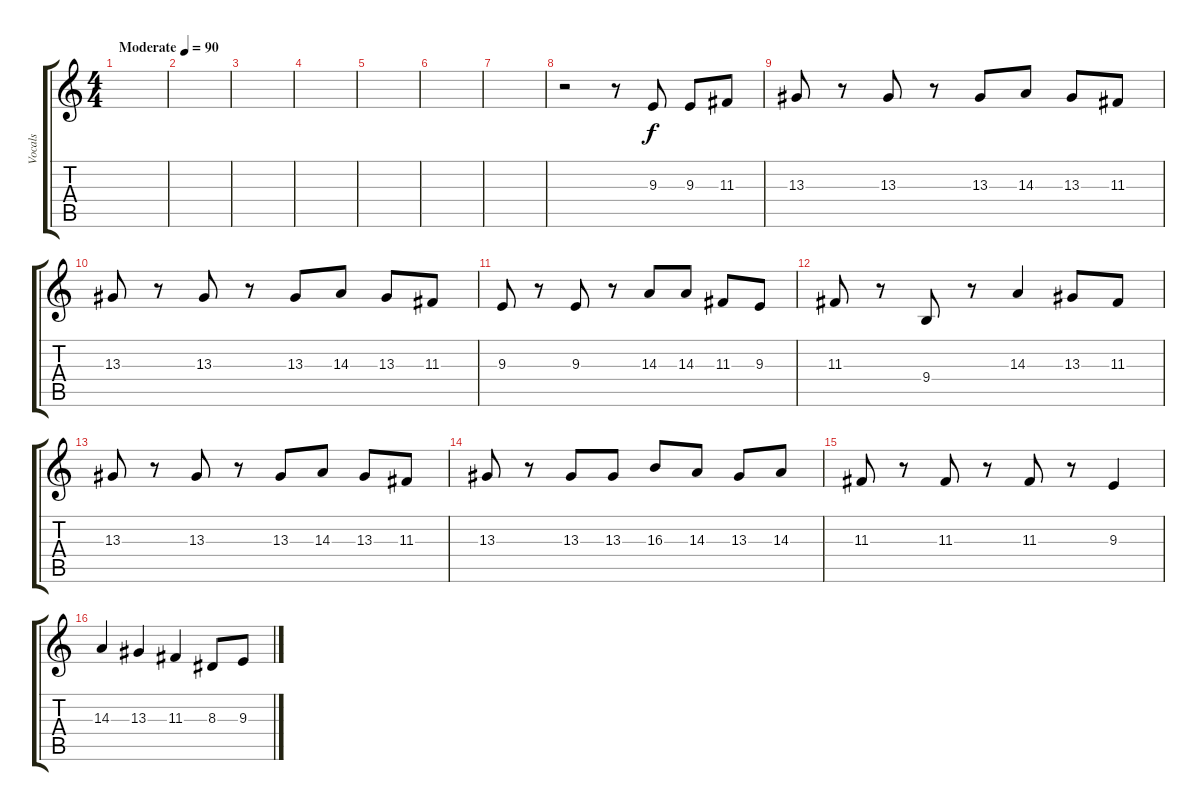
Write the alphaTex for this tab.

\track ("Vocals" "Vocals") {instrument sopranosax}
\staff {score tabs}
\tuning (E4 B3 G3 D3 A2 E2) {hide}
\ts (4 4)
\tempo (90 "Moderate")
\clef g2
\ks c
|
|
|
|
|
|
|
r.2 r.8 9.3.8 9.3.8 11.3.8 |
13.3.8 r.8 13.3.8 r.8 13.3.8 14.3.8 13.3.8 11.3.8 |
13.3.8 r.8 13.3.8 r.8 13.3.8 14.3.8 13.3.8 11.3.8 |
9.3.8 r.8 9.3.8 r.8 14.3.8 14.3.8 11.3.8 9.3.8 |
11.3.8 r.8 9.4.8 r.8 14.3.4 13.3.8 11.3.8 |
13.3.8 r.8 13.3.8 r.8 13.3.8 14.3.8 13.3.8 11.3.8 |
13.3.8 r.8 13.3.8 13.3.8 16.3.8 14.3.8 13.3.8 14.3.8 |
11.3.8 r.8 11.3.8 r.8 11.3.8 r.8 9.3.4 |
14.3.4 13.3.4 11.3.4 8.3.8 9.3.8
